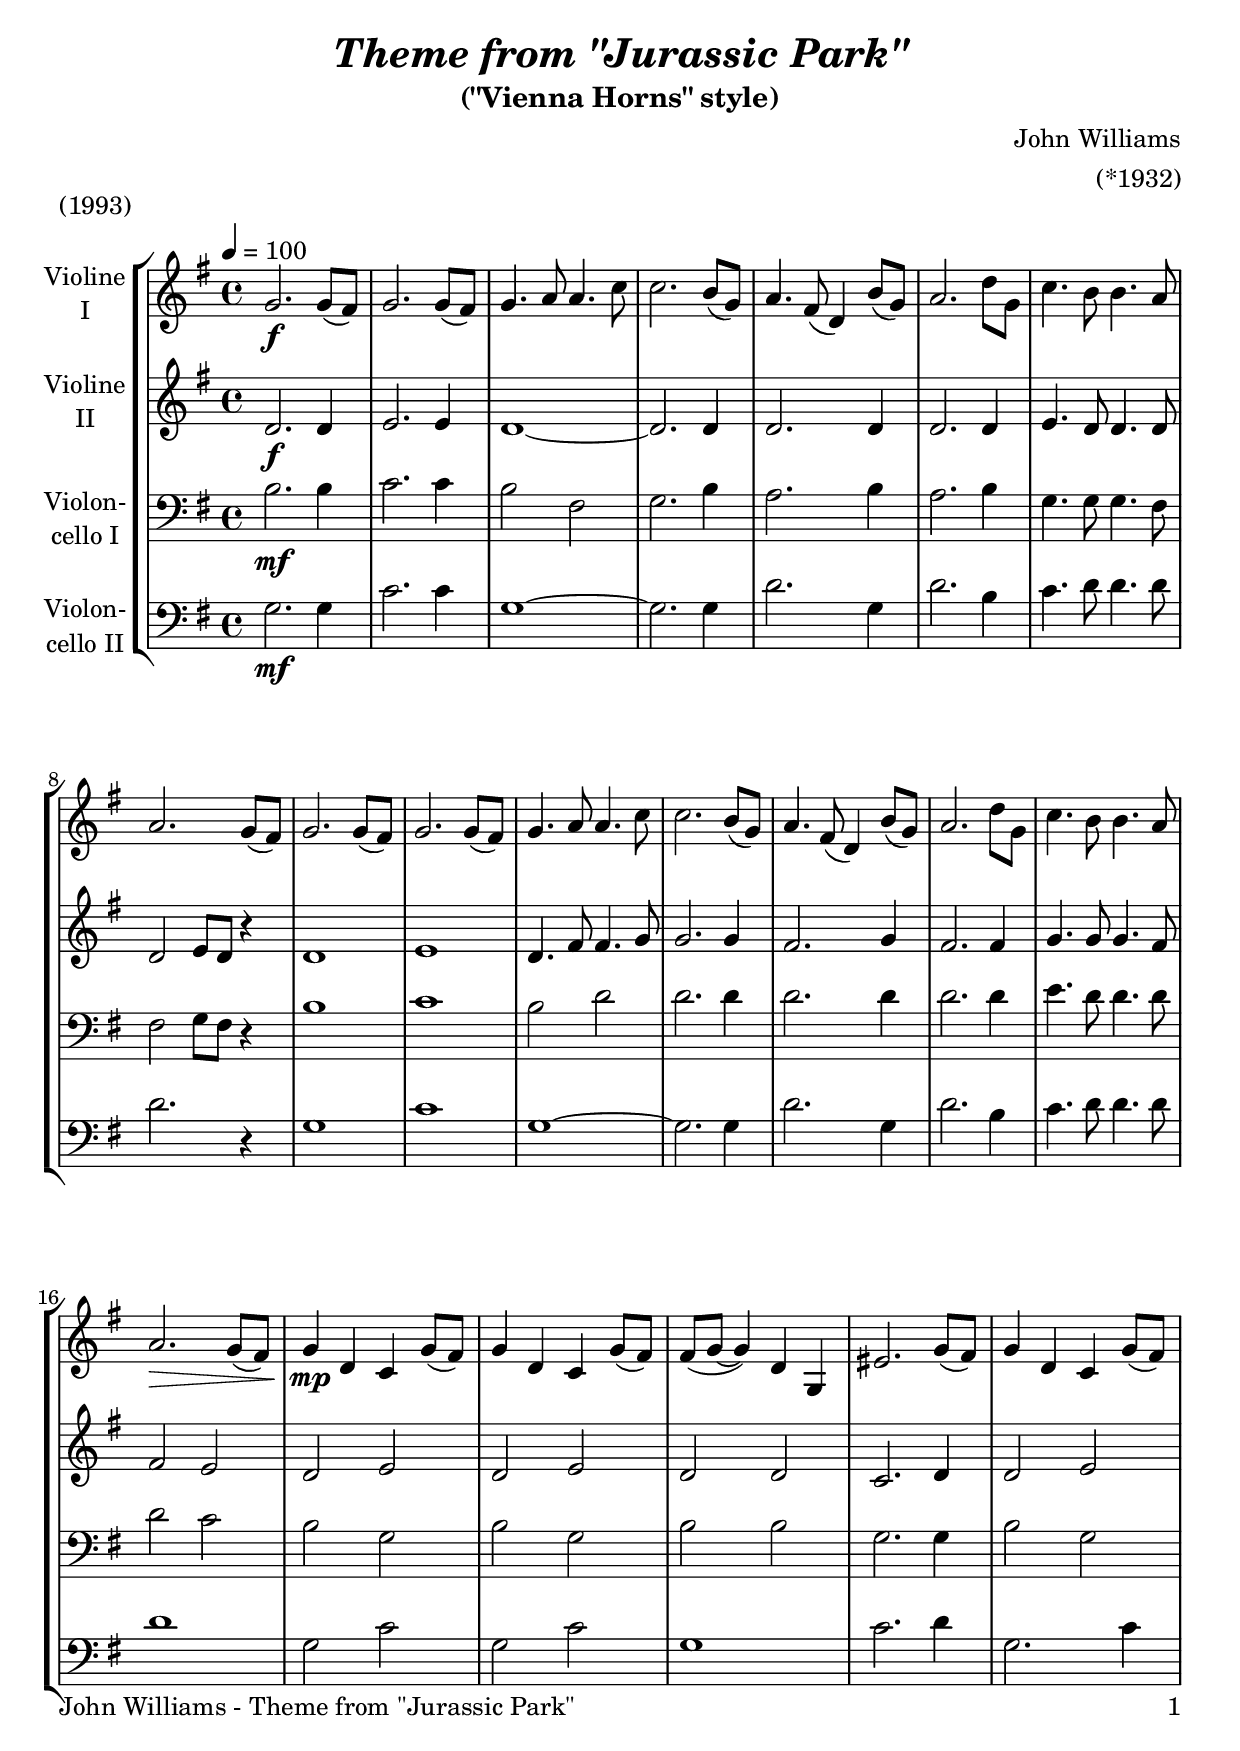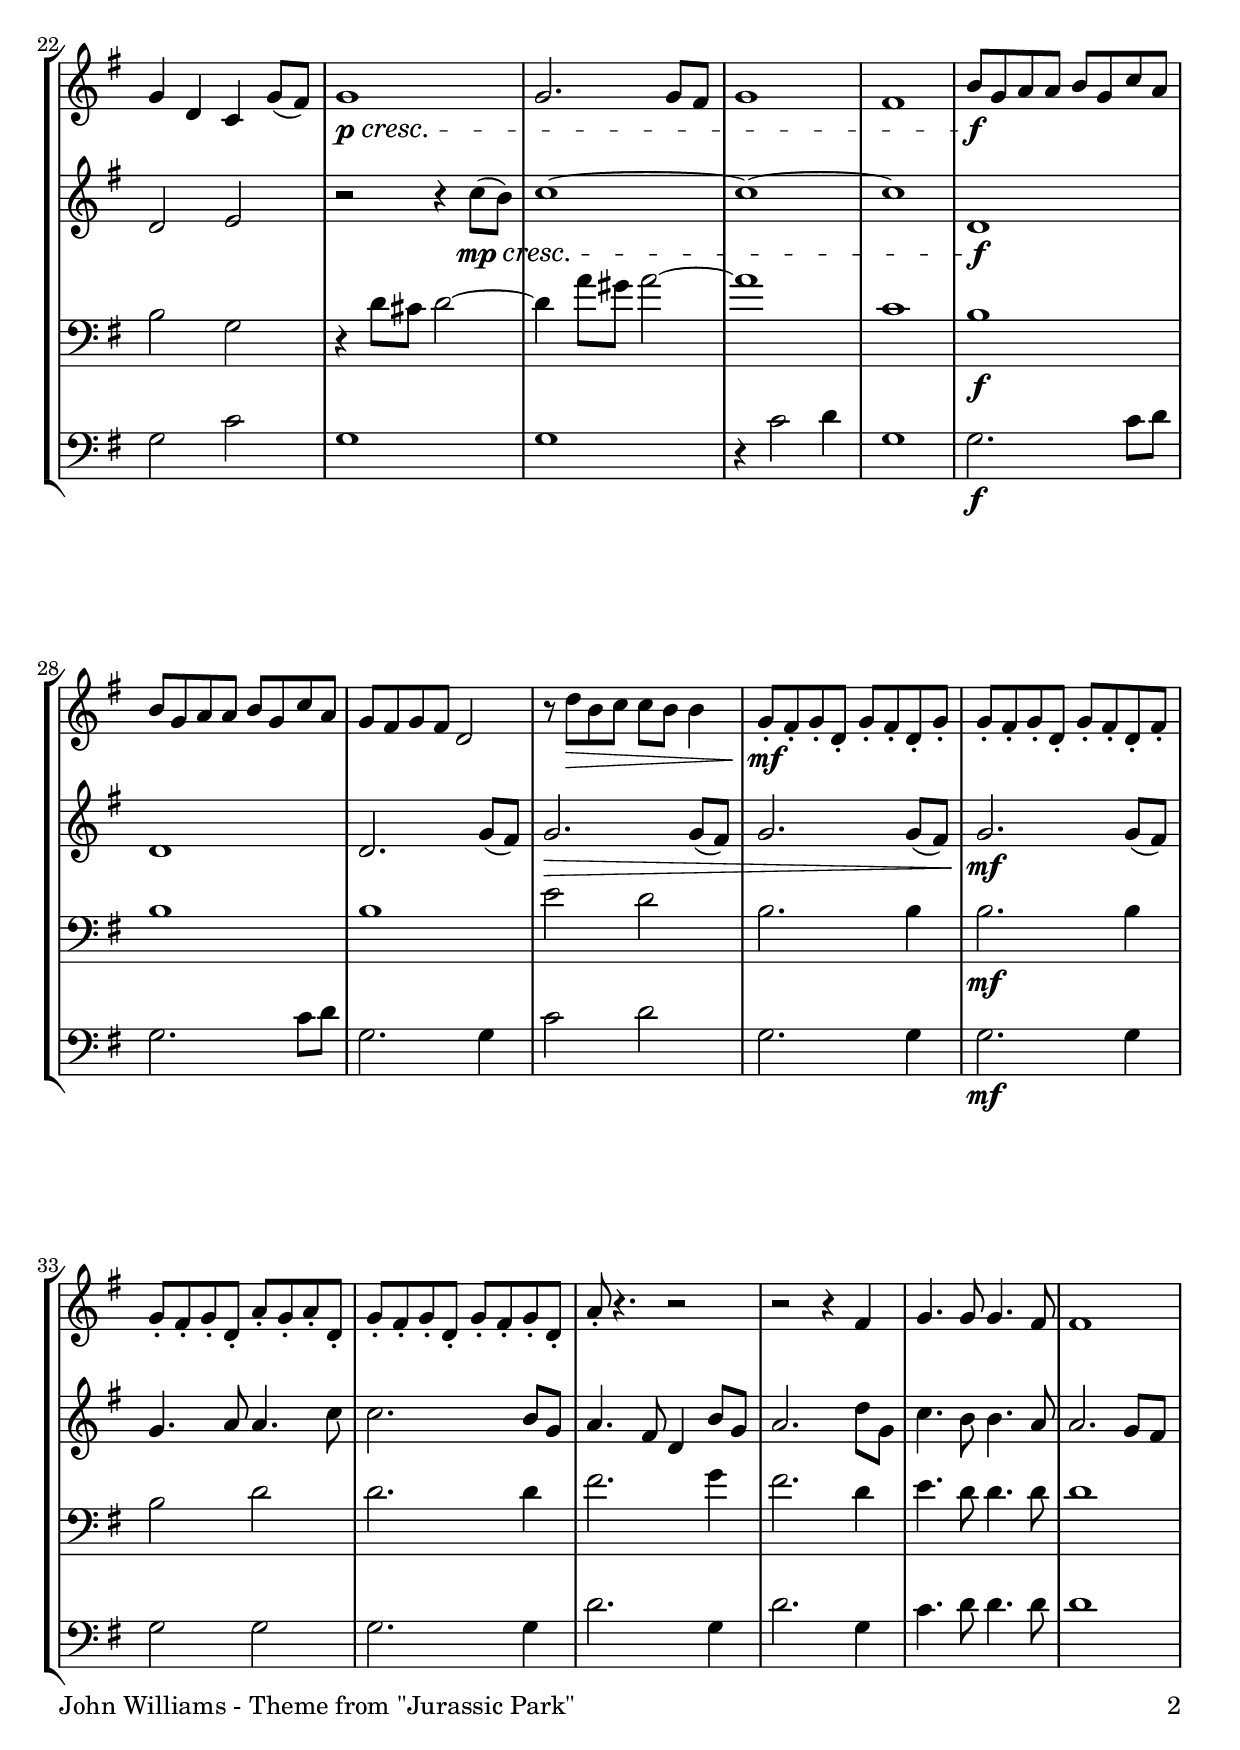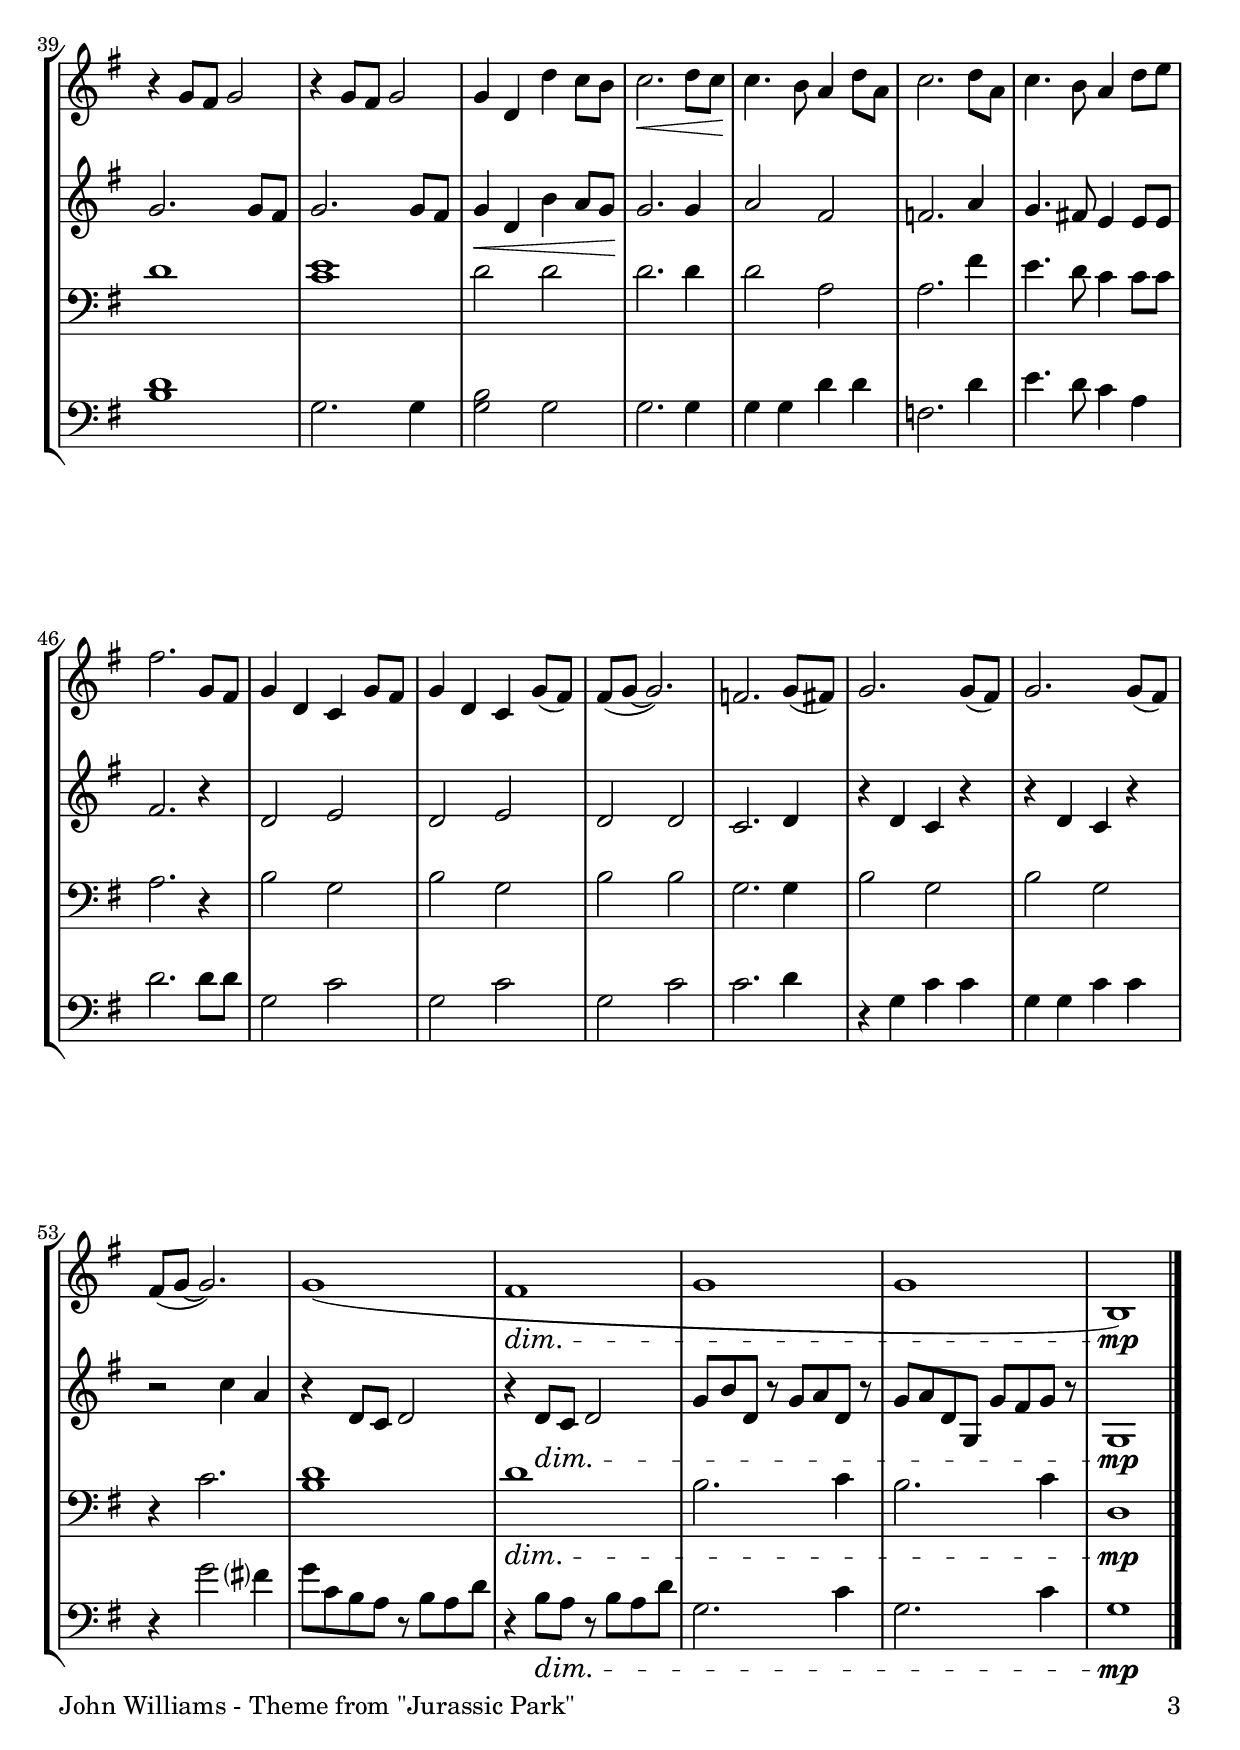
\version "2.22.0"
\include "deutsch.ly"
  
#(set-global-staff-size 22)

\header {
  title     = \markup \bold \italic "Theme from \"Jurassic Park\""
  subtitle  = "(\"Vienna Horns\" style)"
  composer  = "John Williams"
  arranger  = "(*1932)"
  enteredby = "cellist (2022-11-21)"
  piece     = "(1993)"
}

voiceconsts = {
  \key f \major
  \time 4/4
  \clef "treble"
%  \numericTimeSignature
  \compressEmptyMeasures
  % Set default beaming for all staves
%  \set Timing.beamExceptions = #'()
%  \set Timing.baseMoment     = #(ly:make-moment 1 4)
%  \set Timing.beatStructure  = #'(1 1 1 1)
  \tempo 4=100
}

mifl = "flute"
mivl = "violin"
miba = "cello"
mipz = "pizzicato strings"

arco = \markup \italic "arco"
dolc = \markup \italic "dolce"
pizz = \markup \italic "(pizz.)"
pora = \mark \markup \box \italic "poco rall."

va = \relative c' {
  \voiceconsts

  f2.\f f8( e)
  f2. f8( e)
  f4. g8 g4. b8
  b2. a8( f)
  g4. e8( c4) a'8( f)
  g2. c8 f,
  b4. a8 a4. g8
  g2. f8( e)
  f2. f8( e)

  f2. f8( e)
  f4. g8 g4. b8
  b2. a8( f)
  g4. e8( c4) a'8( f)
  g2. c8 f,
  b4. a8 a4. g8
  g2.\> f8( e)
  f4\!\mp c b f'8( e)
  f4 c b f'8( e)

  e( f~ f4) c f,
  dis'2. f8( e)
  f4 c b f'8( e)
  f4 c b f'8( e)
  f1\p\cresc
  f2. f8 e
  f1
  e
  a8\f f g g a f b g

  a f g g a f b g
  f e f e c2
  r8 c'\> a b b a a4
  f8-.\!\mf e-. f-. c-. f-. e-. c-. f-.
  f-. e-. f-. c-. f-. e-. c-. e-.
  f-. e-. f-. c-. g'-. f-. g-. c,-.

  f-. e-. f-. c-. f-. e-. f-. c-.
  g'-. r4. r2
  r r4 e
  f4. f8 f4. e8
  e1
  r4 f8 e f2
  r4 f8 e f2
  f4 c c' b8 a
  b2.\< c8 b

  b4.\! a8 g4 c8 g
  b2. c8 g
  b4. a8 g4 c8 d
  e2. f,8 e
  f4 c b f'8 e
  f4 c b f'8( e)
  e( f~ f2.)
  es f8( e)
  f2. f8( e)

  f2. f8( e)
  e( f~ f2.)
  f1(
  e\dim
  f
  f
  a,)\mp \bar "|."
}

vb = \relative c' {
  \voiceconsts

  c2.\f c4
  d2. d4
  c1~
  c2. c4
  c2. c4
  c2. c4
  d4. c8 c4. c8
  c2 d8 c r4
  c1
  d
  c4. e8 e4. f8

  f2. f4
  e2. f4
  e2. e4
  f4. f8 f4. e8
  e2 d
  c d
  c d
  c c
  b2. c4
  c2 d
  c d
  r r4 b'8(\mp\cresc  a)
  b1~

  b~
  b
  c,\f
  c
  c2. f8( e)
  f2.\> f8( e)
  f2. f8( e)
  f2.\!\mf f8( e)
  f4. g8 g4. b8
  b2. a8 f
  g4. e8 c4 a'8 f
  g2. c8 f,

  b4. a8 a4. g8
  g2. f8 e
  f2. f8 e
  f2. f8 e
  f4\< c a' g8 f
  f2.\! f4
  g2 e
  es2. g4
  f4. e!8 d4 d8 d
  e2. r4
  c2 d

  c d
  c c
  b2. c4
  r c b r
  r c b r
  r2 b'4 g
  r c,8 b c2
  r4 c8\dim b c2
  f8 a c, r f g c, r

  f g c, f, f' e f r
  f,1\mp \bar "|."
}

vc = \relative c' {
  \voiceconsts
  \clef "bass"

  a2.\mf a4
  b2. b4
  a2 e
  f2. a4
  g2. a4
  g2. a4
  f4. f8 f4. e8
  e2 f8 e r4
  a1
  b
  a2 c
  c2. c4
  c2. c4

  c2. c4
  d4. c8 c4. c8
  c2 b
  a f
  a f
  a a
  f2. f4
  a2 f
  a f
  r4 c'8 h c2~
  c4 g'8 fis g2~
  g1
  b,

  a\f
  a
  a
  d2 c
  a2. a4
  a2.\mf a4
  a2 c
  c2. c4
  e2. f4
  e2. c4
  d4. c8 c4. c8
  c1
  c
  <b d>

  c2 c
  c2. c4
  c2 g
  g2. e'4
  d4. c8 b4 b8 b
  g2. r4
  a2 f
  a f
  a a
  f2. f4
  a2 f
  a f
  r4 b2.
  <a c>1

  c\dim
  a2. b4
  a2. b4
  c,1\mp \bar "|."
}

vd = \relative c {
  \voiceconsts
  \clef "bass"

  f2.\mf f4
  b2. b4
  f1~
  f2. f4
  c'2. f,4
  c'2. a4
  b4. c8 c4. c8
  c2. r4
  f,1
  b
  f~
  f2. f4
  c'2. f,4
  c'2. a4

  b4. c8 c4. c8
  c1
  f,2 b
  f b
  f1
  b2. c4
  f,2. b4
  f2 b
  f1
  f
  r4 b2 c4
  f,1
  f2.\f b8 c
  f,2. b8 c

  f,2. f4
  b2 c
  f,2. f4
  f2.\mf f4
  f2 f
  f2. f4
  c'2. f,4
  c'2. f,4
  b4. c8 c4. c8
  c1
  <a c>
  f2. f4
  <f a>2 f
  f2. f4

  f f c' c
  es,2. c'4
  d4. c8 b4 g
  c2. c8 c
  f,2 b
  f b
  f b
  b2. c4
  r f, b b
  f f b b
  r f'2 e?4

  f8 b, a g r a g c
  r4 a8\dim g r a g c
  f,2. b4
  f2. b4
  f1\mp \bar "|."
}


music = \new StaffGroup <<
      \new Staff {
	\set Staff.midiInstrument = \mivl
	\set Staff.instrumentName = \markup \center-column { "Violine" "I" }
	\transpose f g { \va }
      }

      \new Staff {
	\set Staff.midiInstrument = \mivl
	\set Staff.instrumentName = \markup \center-column { "Violine" "II" }
	\transpose f g { \vb }
      }

      \new Staff {
	\set Staff.midiInstrument = \miba
	\set Staff.instrumentName = \markup \center-column { "Violon-" "cello I" }
	\transpose f g { \vc }
      }

      \new Staff {
	\set Staff.midiInstrument = \miba
	\set Staff.instrumentName = \markup \center-column { "Violon-" "cello II" }
	\transpose f g { \vd }
      }
>>
\book {
   \paper {
    print-page-number = ##t
    print-first-page-number = ##t
    ragged-last-bottom = ##f
    oddHeaderMarkup = \markup \null
    evenHeaderMarkup = \markup \null
    oddFooterMarkup = \markup {
      \fill-line {
        \on-the-fly #print-page-number-check-first
        "John Williams - Theme from \"Jurassic Park\"" \fromproperty #'page:page-number-string
      }
    }
    evenFooterMarkup = \oddFooterMarkup
  } \score {
    \music
    \layout {}
  }

  \score {
    \unfoldRepeats \music

    \midi {
      \context {
        \Score
      }
    }
  }
}